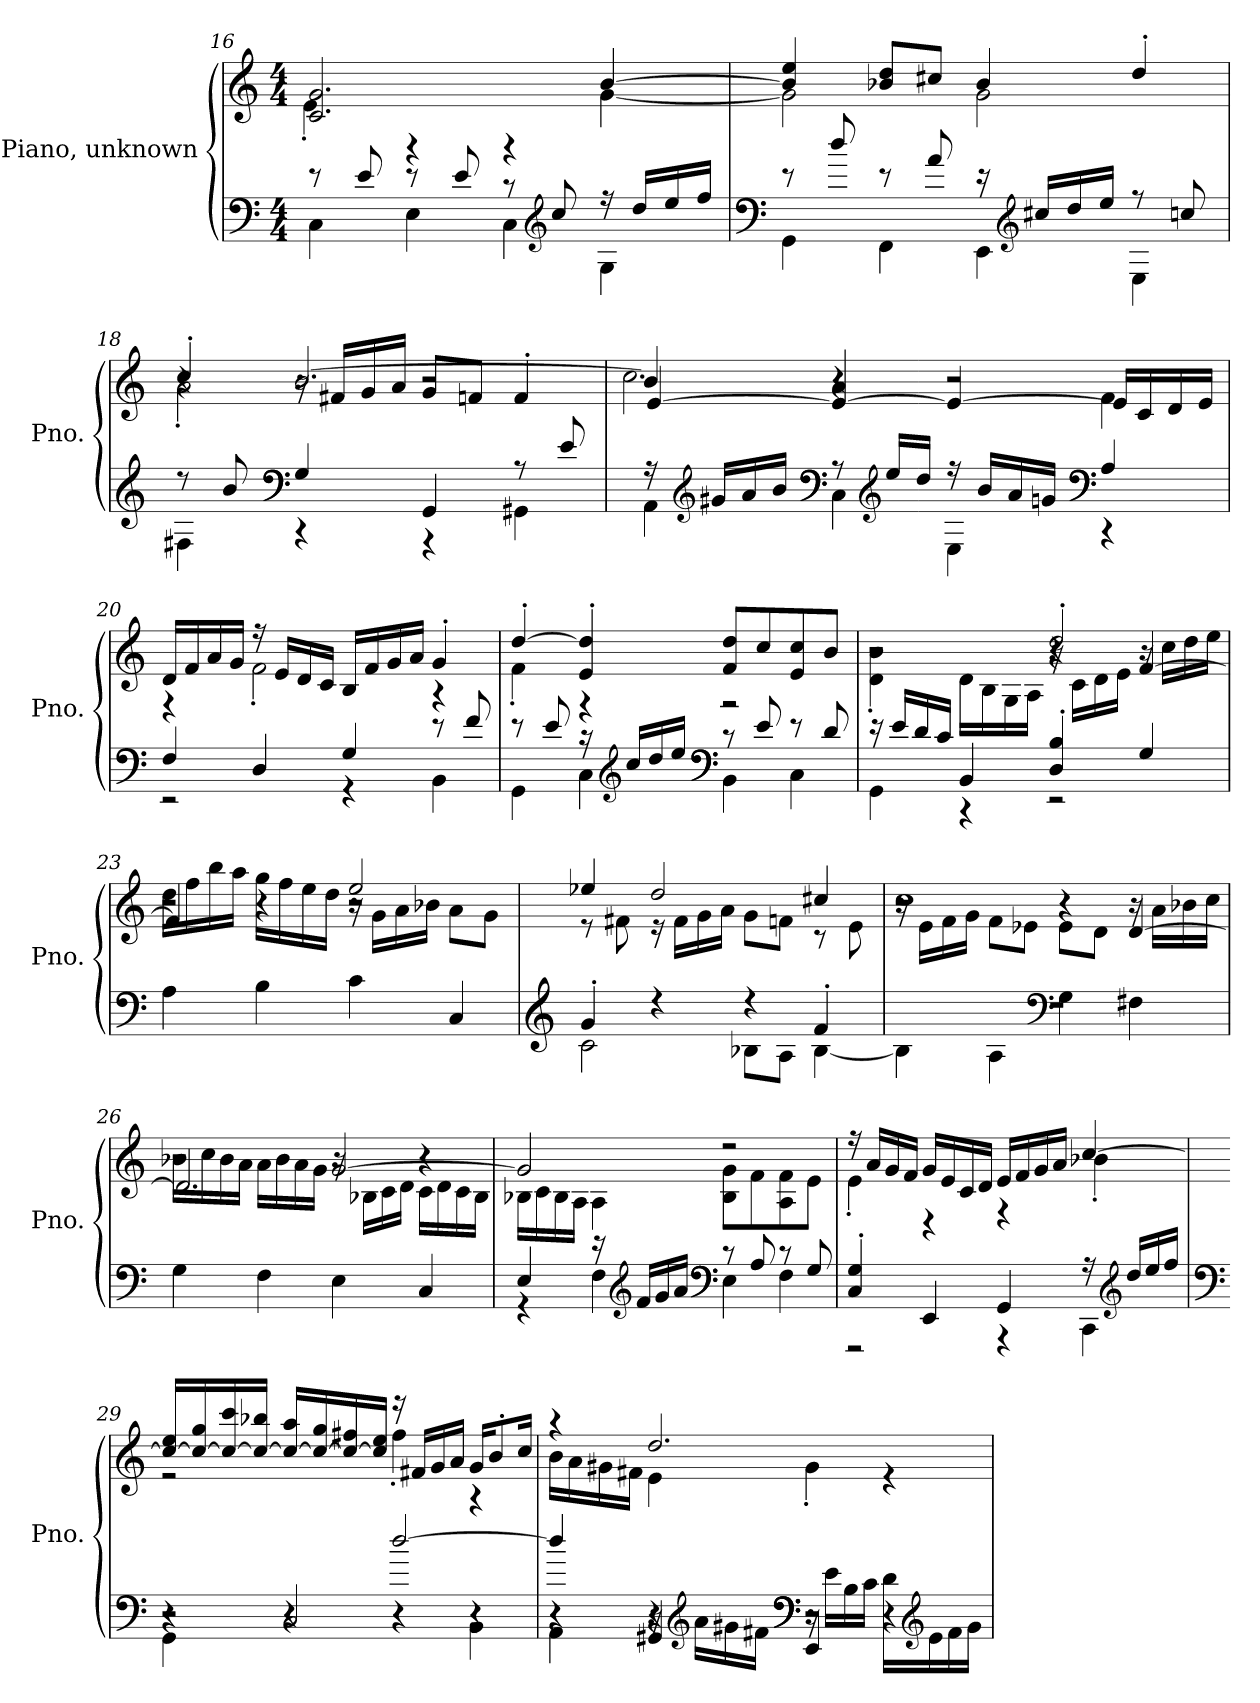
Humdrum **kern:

**kern	**kern
*part1	*part1
*staff2	*staff1
*I"Piano, unknown	*
*I'Pno.	*
*clefF4	*clefG2
*k[]	*k[]
*M4/4	*M4/4
=16	=16
*^	*^
8r	4C\	2.c/ 2.g/	4e'\
8e/	.	.	.
8r	4E\	.	4r
8e/	.	.	.
8r	4C\	.	4r
*clefG2	*	*	*
8cc/	.	.	.
16r	4G\	[4b/	[4g\
16dd/LL	.	.	.
16ee/	.	.	.
16ff/JJ	.	.	.
!!LO:LB:g=z	!!
=17	=17	=17	=17
*clefF4	*	*	*
8r	4GG\	4b/] 4ee/	2g\]
8dd/	.	.	.
8r	4FF\	8b-X/ 8dd/L	.
8a/	.	8cc#X/J	.
16r	4EE\	4b-/	2g\
*clefG2	*	*	*
16cc#X/LL	.	.	.
16dd/	.	.	.
16ee/JJ	.	.	.
8r	4E\	4dd'/	.
8ccn/	.	.	.
=18	=18	=18	=18
*	*	*	*^
8r	4F#X\	4r	2a'\	4cc'/
8b/	.	.	.	.
*clefF4	*	*	*	*
4G/	4r	[2.b/	.	16r
.	.	.	.	16f#X/LL
.	.	.	.	16g/
.	.	.	.	16a/JJ
4GG/	4r	.	2r	8g/L
.	.	.	.	8fn/J
8r	4GG#X\	.	.	4f'/
8e/	.	.	.	.
!!LO:PB:g=z	!!	!!
=19	=19	=19	=19	=19
16r	4AA\	4b/]	2.cc\	[4e/
*clefG2	*	*	*	*
16g#X/LL	.	.	.	.
16a/	.	.	.	.
16b/JJ	.	.	.	.
*clefF4	*	*	*	*
8r	4C\	4r	.	4e/_ 4a/
*clefG2	*	*	*	*
16ee/LL	.	.	.	.
16dd/JJ	.	.	.	.
16r	4E\	2r	.	4e/_
16b/LL	.	.	.	.
16a/	.	.	.	.
16gn/JJ	.	.	.	.
*clefF4	*	*	*	*
4A/	4r	.	4f\	16e/LL]
.	.	.	.	16c/
.	.	.	.	16d/
.	.	.	.	16e/JJ
*	*	*	*v	*v
=20	=20	=20	=20
4F/	2r	16d/LL	4r
.	.	16f/	.
.	.	16a/	.
.	.	16g/JJ	.
4D/	.	16r	2f'\
.	.	16e/LL	.
.	.	16d/	.
.	.	16c/JJ	.
4G/	4r	16B/LL	.
.	.	16f/	.
.	.	16g/	.
.	.	16a/JJ	.
8r	4BB\	4g'/	4r
8f/	.	.	.
!!LO:LB:g=z	!!
=21	=21	=21	=21
8r	4GG\	[4dd'/	4f'\
8e/	.	.	.
16r	4C\	4e/' 4dd/]'	4r
*clefG2	*	*	*
16cc/LL	.	.	.
16dd/	.	.	.
16ee/JJ	.	.	.
*clefF4	*	*	*
8r	4BB\	8f/ 8dd/L	2r
8e/	.	8cc/	.
8r	4C\	8e/ 8cc/	.
8d/	.	8b/J	.
=22	=22	=22	=22
*	*	*	*^
16r	4GG\	2r	4d\' 4b\'	2r
16e/LL	.	.	.	.
16d/	.	.	.	.
16c/JJ	.	.	.	.
4BB/	4r	.	16d\LL	.
.	.	.	16B\	.
.	.	.	16G\	.
.	.	.	16A\JJ	.
4D/' 4B/'	2r	2dd'/	16r	4r
.	.	.	16c\LL	.
.	.	.	16d\	.
.	.	.	16e\JJ	.
4G/	.	.	16r	[4f/
.	.	.	16cc\LL	.
.	.	.	16dd\	.
.	.	.	16ee\JJ	.
*v	*v	*	*	*
!!LO:LB:g=z	!!	!!
=23	=23	=23	=23
4A\	2r	16dd\LL	4f/]
.	.	16ff\	.
.	.	16bb\	.
.	.	16aa\JJ	.
4B\	.	16gg\LL	4r
.	.	16ff\	.
.	.	16ee\	.
.	.	16dd\JJ	.
4c\	2ee/	16r	2r
.	.	16g\LL	.
.	.	16a\	.
.	.	16b-X\JJ	.
4C/	.	8a\L	.
.	.	8g\J	.
*	*v	*v	*v
=24	=24
*clefG2	*
*^	*^
4g'/	2c\	4ee-X/	8r
.	.	.	8f#X\
4r	.	2dd/	16r
.	.	.	16f#\LL
.	.	.	16g\
.	.	.	16a\JJ
4r	8B-X\L	.	8g\L
.	8A\J	.	8fn\J
4f'/	[4B-\	4cc#X/	8r
.	.	.	8e\
=25	=25	=25	=25
*	*	*	*^
1r	4B-\]	1cc	16r	2r
.	.	.	16e\LL	.
.	.	.	16f\	.
.	.	.	16g\JJ	.
.	4A\	.	8f\L	.
.	.	.	8e-X\J	.
*clefF4	*	*	*	*
.	4G\	.	8e-\L	4r
.	.	.	8d\J	.
.	4F#X\	.	16r	[4d/
.	.	.	16a\LL	.
.	.	.	16b-X\	.
.	.	.	16cc\JJ	.
*v	*v	*	*	*
!!LO:LB:g=z	!!	!!
=26	=26	=26	=26
4G\	2r	16b-X\LL	2.d/]
.	.	16cc\	.
.	.	16b-\	.
.	.	16a\JJ	.
4F\	.	16a\LL	.
.	.	16b-\	.
.	.	16a\	.
.	.	16g\JJ	.
4E\	[2g/	16r	.
.	.	16B-X\LL	.
.	.	16c\	.
.	.	16d\JJ	.
4C/	.	16c\LL	4r
.	.	16d\	.
.	.	16c\	.
.	.	16B-\JJ	.
*	*	*v	*v
=27	=27	=27
*^	*	*
4E/	4r	2g/]	16B-X\LL
.	.	.	16c\
.	.	.	16B-\
.	.	.	16A\JJ
16r	4F\	.	4A\
*clefG2	*	*	*
16f/LL	.	.	.
16g/	.	.	.
16a/JJ	.	.	.
*clefF4	*	*	*
8r	4E\	2r	8B-\ 8g\L
8A/	.	.	8f\
8r	4F\	.	8A\ 8f\
8G/	.	.	8e\J
!!LO:LB:g=z	!!
=28	=28	=28	=28
4C/' 4G/'	2r	16r	4e'\
.	.	16a/LL	.
.	.	16g/	.
.	.	16f/JJ	.
4EE/	.	16g/LL	4r
.	.	16e/	.
.	.	16c/	.
.	.	16d/JJ	.
4GG/	4r	16e/LL	4r
.	.	16f/	.
.	.	16g/	.
.	.	16a/JJ	.
16r	4CC\	[4cc/	4b-X'\
*clefG2	*	*	*
16dd/LL	.	.	.
16ee/	.	.	.
16ff/JJ	.	.	.
*v	*v	*	*
=29	=29	=29
*clefF4	*	*
*^	*	*
*	*^	*	*
2r	4GG\	4r	16cc/_ 16ee/LL	2r
.	.	.	16cc/_ 16gg/	.
.	.	.	16cc/_ 16ccc/	.
.	.	.	16cc/_ 16bb-X/JJ	.
.	4r	2C/	16cc/_ 16aa/LL	.
.	.	.	16cc/_ 16gg/	.
.	.	.	16cc/_ 16ff#X/	.
.	.	.	16cc/] 16ee/JJ	.
[2dd/	4r	.	16r	4ff#'\
.	.	.	16f#X/LL	.
.	.	.	16g/	.
.	.	.	16a/JJ	.
.	4BB\	4r	16g/KL	4r
.	.	.	8b'/	.
.	.	.	16cc/Jk	.
!!LO:LB:g=z	!!
=30	=30	=30	=30	=30
4dd/]	4AA\	4r	4r	16b\LL
.	.	.	.	16a\
.	.	.	.	16g#X\
.	.	.	.	16f#X\JJ
4r	16r	4GG#X/	2.dd/	4e\
*clefG2	*	*	*	*
.	16a\LL	.	.	.
.	16g#X\	.	.	.
.	16f#X\JJ	.	.	.
*clefF4	*	*	*	*
2r	16r	4EE/	.	4g#'\
.	16e\LL	.	.	.
.	16B\	.	.	.
.	16c\JJ	.	.	.
.	16d\LL	4r	.	4r
*clefG2	*	*	*	*
.	16e\	.	.	.
.	16f#\	.	.	.
.	16g#\JJ	.	.	.
*v	*v	*v	*	*
*	*v	*v
=	=
*-	*-
